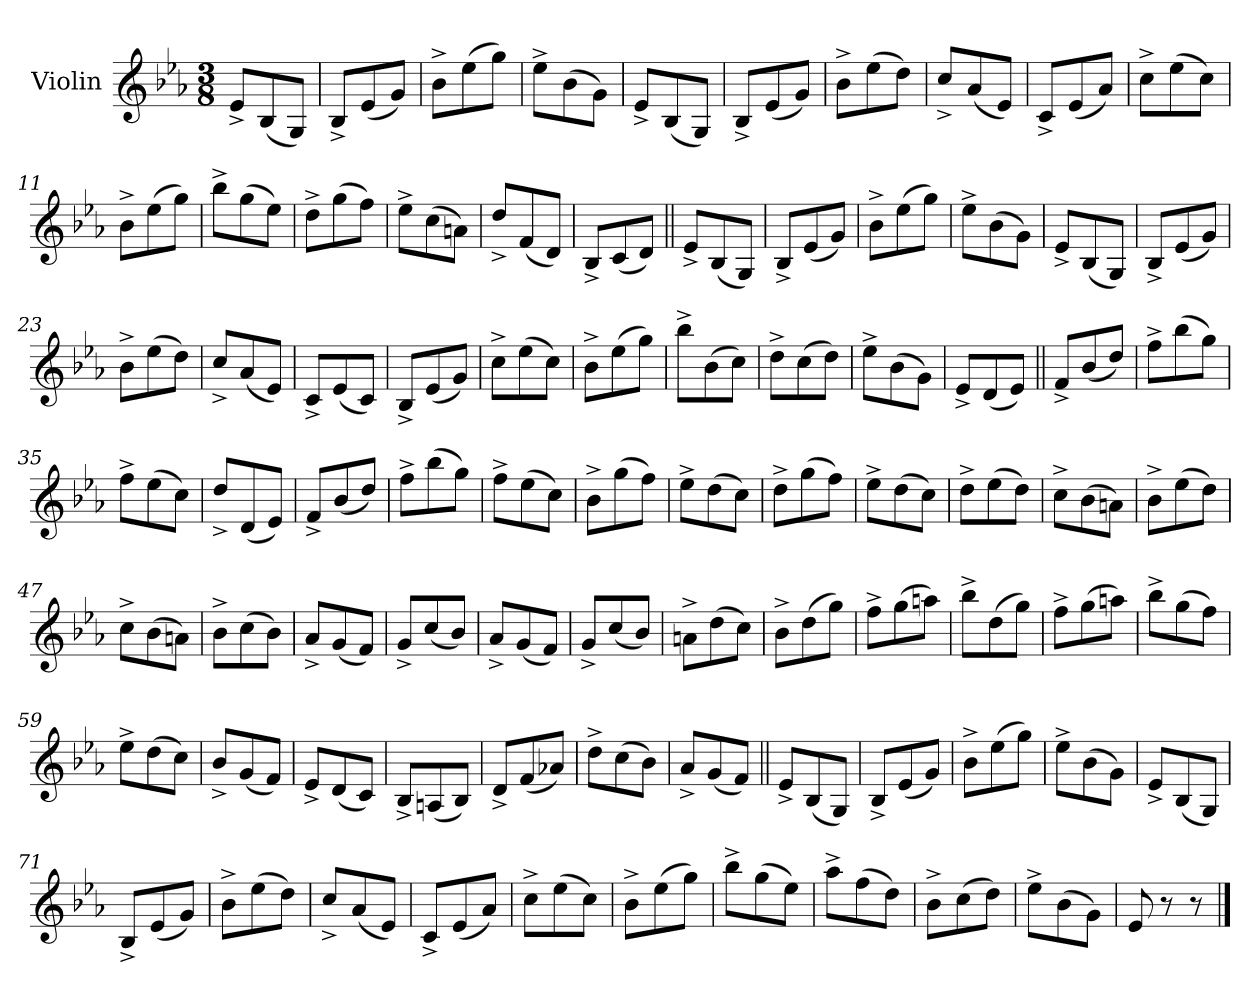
**kern
*part1
*staff1
*I"Violin
*I'Vln.
*clefG2
*k[b-e-a-]
*M3/8
*MM90
=1
8e-^/L
(<8B-/
8G/J)
=2
8B-^/L
(<8e-/
8g/J)
=3
8b-^\L
(>8ee-\
8gg\J)
=4
8ee-^\L
(>8b-\
8g\J)
=5
8e-^/L
(<8B-/
8G/J)
=6
8B-^/L
(<8e-/
8g/J)
=7
8b-^\L
(>8ee-\
8dd\J)
=8
8cc^/L
(<8a-/
8e-/J)
!!LO:LB:g=z
=9
8c^/L
(<8e-/
8a-/J)
=10
8cc^\L
(>8ee-\
8cc\J)
=11
8b-^\L
(>8ee-\
8gg\J)
=12
8bb-^\L
(>8gg\
8ee-\J)
=13
8dd^\L
(>8gg\
8ff\J)
=14
8ee-^\L
(>8cc\
8an\J)
=15
8dd^/L
(<8f/
8d/J)
=16
8B-^/L
(<8c/
8d/J)
!!LO:LB:g=z
=17||
8e-^/L
(<8B-/
8G/J)
=18
8B-^/L
(<8e-/
8g/J)
=19
8b-^\L
(>8ee-\
8gg\J)
=20
8ee-^\L
(>8b-\
8g\J)
=21
8e-^/L
(<8B-/
8G/J)
=22
8B-^/L
(<8e-/
8g/J)
=23
8b-^\L
(>8ee-\
8dd\J)
=24
8cc^/L
(<8a-/
8e-/J)
!!LO:LB:g=z
=25
8c^/L
(<8e-/
8c/J)
=26
8B-^/L
(<8e-/
8g/J)
=27
8cc^\L
(>8ee-\
8cc\J)
=28
8b-^\L
(>8ee-\
8gg\J)
=29
8bb-^\L
(>8b-\
8cc\J)
=30
8dd^\L
(>8cc\
8dd\J)
=31
8ee-^\L
(>8b-\
8g\J)
=32
8e-^/L
(<8d/
8e-/J)
!!LO:LB:g=z
=33||
8f^/L
(<8b-/
8dd/J)
=34
8ff^\L
(>8bb-\
8gg\J)
=35
8ff^\L
(>8ee-\
8cc\J)
=36
8dd^/L
(<8d/
8e-/J)
=37
8f^/L
(<8b-/
8dd/J)
=38
8ff^\L
(>8bb-\
8gg\J)
=39
8ff^\L
(>8ee-\
8cc\J)
=40
8b-^\L
(>8gg\
8ff\J)
!!LO:LB:g=z
=41
8ee-^\L
(>8dd\
8cc\J)
=42
8dd^\L
(>8gg\
8ff\J)
=43
8ee-^\L
(>8dd\
8cc\J)
=44
8dd^\L
(>8ee-\
8dd\J)
=45
8cc^\L
(>8b-\
8an\J)
=46
8b-^\L
(>8ee-\
8dd\J)
=47
8cc^\L
(>8b-\
8an\J)
=48
8b-^\L
(>8cc\
8b-\J)
!!LO:LB:g=z
=49
8a-^/L
(<8g/
8f/J)
=50
8g^/L
(<8cc/
8b-/J)
=51
8a-^/L
(<8g/
8f/J)
=52
8g^/L
(<8cc/
8b-/J)
=53
8an^\L
(>8dd\
8cc\J)
=54
8b-^\L
(>8dd\
8gg\J)
=55
8ff^\L
(>8gg\
8aan\J)
=56
8bb-^\L
(>8dd\
8gg\J)
!!LO:LB:g=z
=57
8ff^\L
(>8gg\
8aan\J)
=58
8bb-^\L
(>8gg\
8ff\J)
=59
8ee-^\L
(>8dd\
8cc\J)
=60
8b-^/L
(<8g/
8f/J)
=61
8e-^/L
(<8d/
8c/J)
=62
8B-^/L
(<8An/
8B-/J)
=63
8d^/L
(<8f/
8a-X/J)
=64
8dd^\L
(>8cc\
8b-\J)
!!LO:LB:g=z
=65
8a-^/L
(<8g/
8f/J)
=66||
8e-^/L
(<8B-/
8G/J)
=67
8B-^/L
(<8e-/
8g/J)
=68
8b-^\L
(>8ee-\
8gg\J)
=69
8ee-^\L
(>8b-\
8g\J)
=70
8e-^/L
(<8B-/
8G/J)
=71
8B-^/L
(<8e-/
8g/J)
=72
8b-^\L
(>8ee-\
8dd\J)
!!LO:LB:g=z
=73
8cc^/L
(<8a-/
8e-/J)
=74
8c^/L
(<8e-/
8a-/J)
=75
8cc^\L
(>8ee-\
8cc\J)
=76
8b-^\L
(>8ee-\
8gg\J)
=77
8bb-^\L
(>8gg\
8ee-\J)
=78
8aa-^\L
(>8ff\
8dd\J)
=79
8b-^\L
(>8cc\
8dd\J)
=80
8ee-^\L
(>8b-\
8g\J)
=81
8e-/
8r
8r
==
*-
